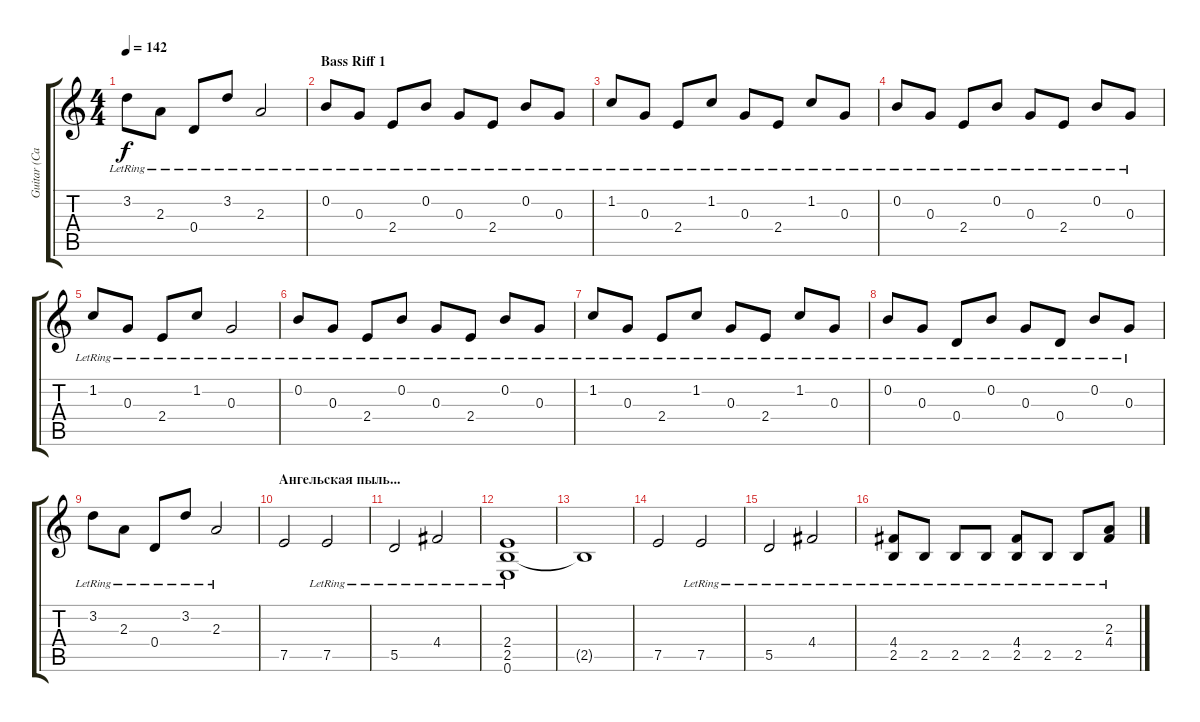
\track ("Guitar (Carry)" "Guitar (Ca") {instrument acousticguitarsteel}
\staff {score tabs}
\tuning (E4 B3 G3 D3 A2 E2) {hide}
\ts (4 4)
\tempo 142
\clef g2
\ks c
3.2{lr}.8{dy f} 2.3{lr}.8 0.4{lr}.8 3.2{lr}.8 2.3{lr}.2 |
\section ("" "Bass Riff 1")
0.2{lr}.8 0.3{lr}.8 2.4{lr}.8 0.2{lr}.8 0.3{lr}.8 2.4{lr}.8 0.2{lr}.8 0.3{lr}.8 |
1.2{lr}.8 0.3{lr}.8 2.4{lr}.8 1.2{lr}.8 0.3{lr}.8 2.4{lr}.8 1.2{lr}.8 0.3{lr}.8 |
0.2{lr}.8 0.3{lr}.8 2.4{lr}.8 0.2{lr}.8 0.3{lr}.8 2.4{lr}.8 0.2{lr}.8 0.3{lr}.8 |
1.2{lr}.8 0.3{lr}.8 2.4{lr}.8 1.2{lr}.8 0.3{lr}.2 |
0.2{lr}.8 0.3{lr}.8 2.4{lr}.8 0.2{lr}.8 0.3{lr}.8 2.4{lr}.8 0.2{lr}.8 0.3{lr}.8 |
1.2{lr}.8 0.3{lr}.8 2.4{lr}.8 1.2{lr}.8 0.3{lr}.8 2.4{lr}.8 1.2{lr}.8 0.3{lr}.8 |
0.2{lr}.8 0.3{lr}.8 0.4{lr}.8 0.2{lr}.8 0.3{lr}.8 0.4{lr}.8 0.2{lr}.8 0.3{lr}.8 |
3.2{lr}.8 2.3{lr}.8 0.4{lr}.8 3.2{lr}.8 2.3{lr}.2 |
\section ("" "Ангельская пыль...")
7.5.2 7.5{lr}.2 |
5.5{lr}.2 4.4{lr}.2 |
(2.4{lr} 2.5{lr} 0.6{lr}).1 |
2.5{t}.1 |
7.5.2 7.5{lr}.2 |
5.5{lr}.2 4.4{lr}.2 |
(4.4{lr} 2.5{lr}).8 2.5{lr}.8 2.5{lr}.8 2.5{lr}.8 (4.4{lr} 2.5{lr}).8 2.5{lr}.8 2.5{lr}.8 (2.3{lr} 4.4{lr}).8
